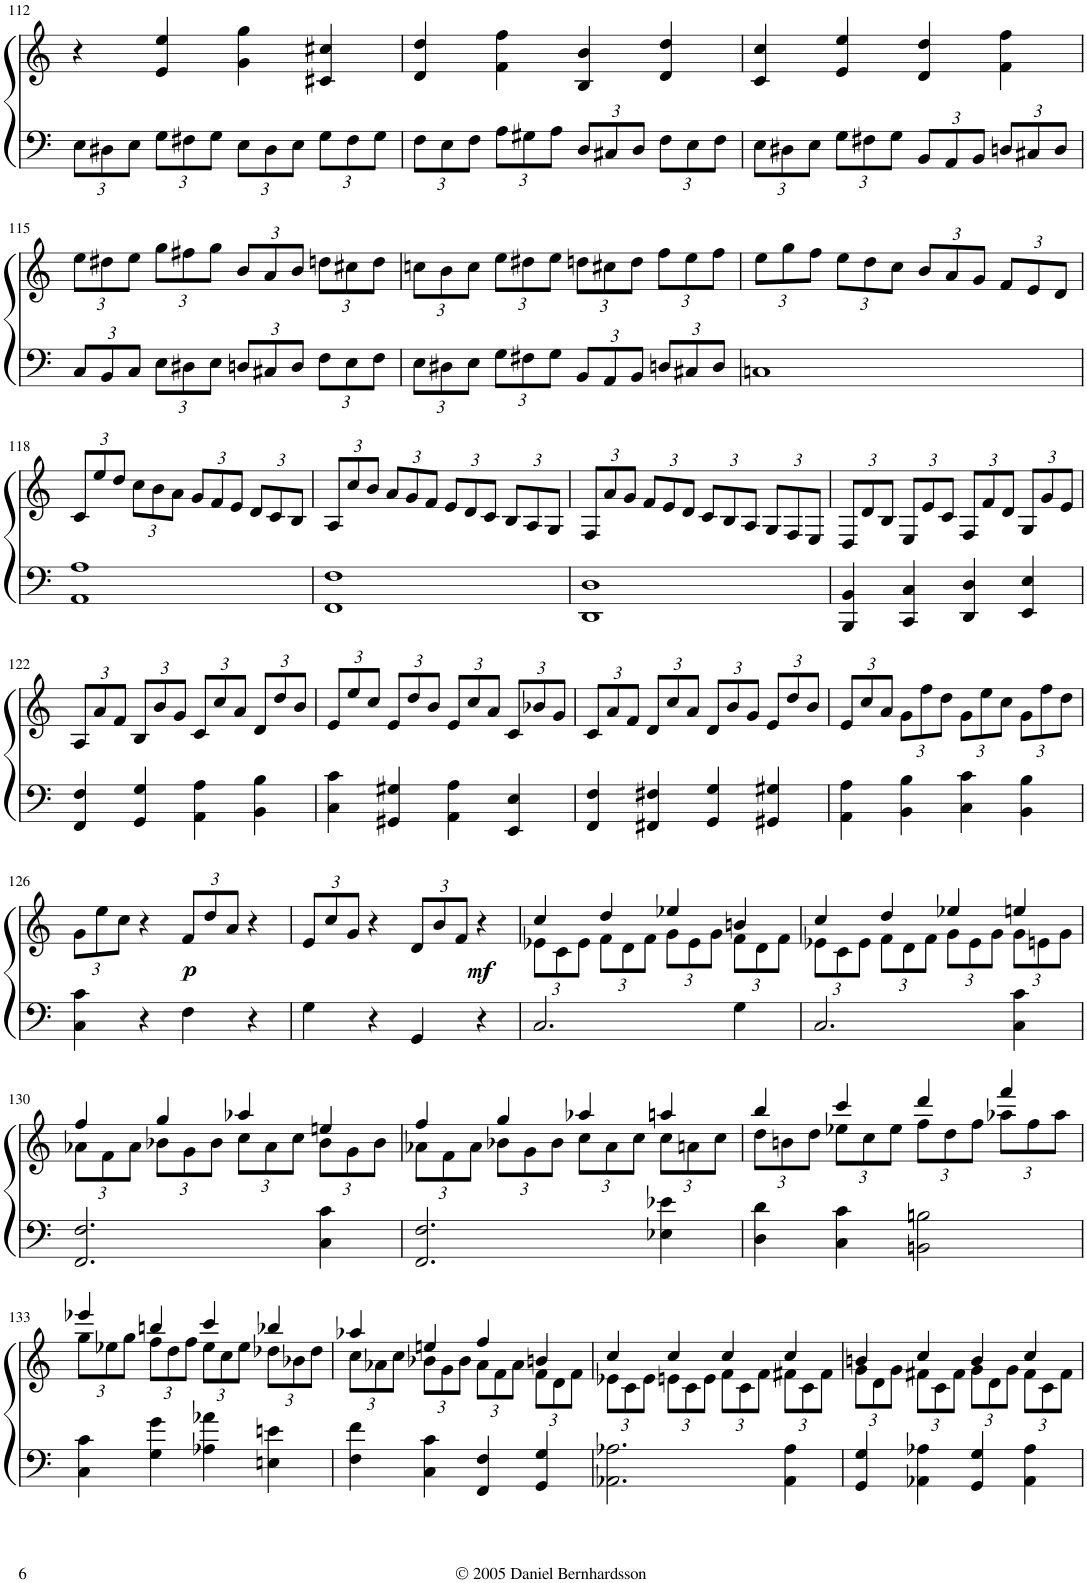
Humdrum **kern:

**kern	**kern	**dynam
*part1	*part1	*part1
*staff2	*staff1	*staff1/2
*I"Piano	*	*
*I'Pno.	*	*
!!LO:PB:g=z
*clefF4	*clefG2	*
*k[]	*k[]	*
*M4/4	*M4/4	*
*met(c)	*met(c)	*
*Xbrackettup	*	*
=112	=112	=112
12E\L	4r	.
12D#X\	.	.
12E\J	.	.
12G\L	4e/ 4ee/	.
12F#X\	.	.
12G\J	.	.
12E\L	4g\ 4gg\	.
12D#\	.	.
12E\J	.	.
12G\L	4c#X/ 4cc#X/	.
12F#\	.	.
12G\J	.	.
=113	=113	=113
12F\L	4d/ 4dd/	.
12E\	.	.
12F\J	.	.
12A\L	4f\ 4ff\	.
12G#X\	.	.
12A\J	.	.
12D/L	4B/ 4b/	.
12C#X/	.	.
12D/J	.	.
12F\L	4d/ 4dd/	.
12E\	.	.
12F\J	.	.
=114	=114	=114
12E\L	4c/ 4cc/	.
12D#X\	.	.
12E\J	.	.
12G\L	4e/ 4ee/	.
12F#X\	.	.
12G\J	.	.
12BB/L	4d/ 4dd/	.
12AA/	.	.
12BB/J	.	.
12Dn/L	4f\ 4ff\	.
12C#X/	.	.
12D/J	.	.
!!LO:LB:g=z
=115	=115	=115
*	*Xbrackettup	*
12C/L	12ee\L	.
12BB/	12dd#X\	.
12C/J	12ee\J	.
12E\L	12gg\L	.
12D#X\	12ff#X\	.
12E\J	12gg\J	.
12Dn/L	12b/L	.
12C#X/	12a/	.
12D/J	12b/J	.
12F\L	12ddn\L	.
12E\	12cc#X\	.
12F\J	12dd\J	.
=116	=116	=116
12E\L	12ccn\L	.
12D#X\	12b\	.
12E\J	12cc\J	.
12G\L	12ee\L	.
12F#X\	12dd#X\	.
12G\J	12ee\J	.
12BB/L	12ddn\L	.
12AA/	12cc#X\	.
12BB/J	12dd\J	.
12Dn/L	12ff\L	.
12C#X/	12ee\	.
12D/J	12ff\J	.
=117	=117	=117
1Cn	12ee\L	.
.	12gg\	.
.	12ff\J	.
.	12ee\L	.
.	12dd\	.
.	12cc\J	.
.	12b/L	.
.	12a/	.
.	12g/J	.
.	12f/L	.
.	12e/	.
.	12d/J	.
!!LO:LB:g=z
=118	=118	=118
1AA 1A	12c/L	.
.	12ee/	.
.	12dd/J	.
.	12cc\L	.
.	12b\	.
.	12a\J	.
.	12g/L	.
.	12f/	.
.	12e/J	.
.	12d/L	.
.	12c/	.
.	12B/J	.
=119	=119	=119
1FF 1F	12A/L	.
.	12cc/	.
.	12b/J	.
.	12a/L	.
.	12g/	.
.	12f/J	.
.	12e/L	.
.	12d/	.
.	12c/J	.
.	12B/L	.
.	12A/	.
.	12G/J	.
=120	=120	=120
1DD 1D	12F/L	.
.	12a/	.
.	12g/J	.
.	12f/L	.
.	12e/	.
.	12d/J	.
.	12c/L	.
.	12B/	.
.	12A/J	.
.	12G/L	.
.	12F/	.
.	12E/J	.
=121	=121	=121
4BBB/ 4BB/	12D/L	.
.	12d/	.
.	12B/J	.
4CC/ 4C/	12E/L	.
.	12e/	.
.	12c/J	.
4DD/ 4D/	12F/L	.
.	12f/	.
.	12d/J	.
4EE/ 4E/	12G/L	.
.	12g/	.
.	12e/J	.
!!LO:LB:g=z
=122	=122	=122
4FF/ 4F/	12A/L	.
.	12a/	.
.	12f/J	.
4GG/ 4G/	12B/L	.
.	12b/	.
.	12g/J	.
4AA\ 4A\	12c/L	.
.	12cc/	.
.	12a/J	.
4BB\ 4B\	12d/L	.
.	12dd/	.
.	12b/J	.
=123	=123	=123
4C\ 4c\	12e/L	.
.	12ee/	.
.	12cc/J	.
4GG#X/ 4G#X/	12e/L	.
.	12dd/	.
.	12b/J	.
4AA\ 4A\	12e/L	.
.	12cc/	.
.	12a/J	.
4EE/ 4E/	12c/L	.
.	12b-X/	.
.	12g/J	.
=124	=124	=124
4FF/ 4F/	12c/L	.
.	12a/	.
.	12f/J	.
4FF#X/ 4F#X/	12d/L	.
.	12cc/	.
.	12a/J	.
4GG/ 4G/	12d/L	.
.	12b/	.
.	12g/J	.
4GG#X/ 4G#X/	12e/L	.
.	12dd/	.
.	12b/J	.
=125	=125	=125
4AA\ 4A\	12e/L	.
.	12cc/	.
.	12a/J	.
4BB\ 4B\	12g\L	.
.	12ff\	.
.	12dd\J	.
4C\ 4c\	12g\L	.
.	12ee\	.
.	12cc\J	.
4BB\ 4B\	12g\L	.
.	12ff\	.
.	12dd\J	.
!!LO:LB:g=z
=126	=126	=126
4C\ 4c\	12g\L	.
.	12ee\	.
.	12cc\J	.
4r	4r	.
!	!	!LO:DY:b
4F\	12f/L	p
.	12dd/	.
.	12a/J	.
4r	4r	.
=127	=127	=127
4G\	12e/L	.
.	12cc/	.
.	12g/J	.
4r	4r	.
4GG/	12d/L	.
.	12b/	.
.	12f/J	.
!	!	!LO:DY:b
4r	4r	mf
=128	=128	=128
*	*^	*
2.C/	4cc/	12e-X\L	.
.	.	12c\	.
.	.	12e-\J	.
.	4dd/	12f\L	.
.	.	12d\	.
.	.	12f\J	.
.	4ee-X/	12g\L	.
.	.	12e-\	.
.	.	12g\J	.
4G\	4bn/	12f\L	.
.	.	12d\	.
.	.	12f\J	.
=129	=129	=129	=129
2.C/	4cc/	12e-X\L	.
.	.	12c\	.
.	.	12e-\J	.
.	4dd/	12f\L	.
.	.	12d\	.
.	.	12f\J	.
.	4ee-X/	12g\L	.
.	.	12e-\	.
.	.	12g\J	.
4C\ 4c\	4een/	12g\L	.
.	.	12en\	.
.	.	12g\J	.
!!LO:LB:g=z	!!
=130	=130	=130	=130
2.FF/ 2.F/	4ff/	12a-X\L	.
.	.	12f\	.
.	.	12a-\J	.
.	4gg/	12b-X\L	.
.	.	12g\	.
.	.	12b-\J	.
.	4aa-X/	12cc\L	.
.	.	12a-\	.
.	.	12cc\J	.
4C\ 4c\	4een/	12b-\L	.
.	.	12g\	.
.	.	12b-\J	.
=131	=131	=131	=131
2.FF/ 2.F/	4ff/	12a-X\L	.
.	.	12f\	.
.	.	12a-\J	.
.	4gg/	12b-X\L	.
.	.	12g\	.
.	.	12b-\J	.
.	4aa-X/	12cc\L	.
.	.	12a-\	.
.	.	12cc\J	.
4E-X\ 4e-X\	4aan/	12cc\L	.
.	.	12an\	.
.	.	12cc\J	.
=132	=132	=132	=132
4D\ 4d\	4bb/	12dd\L	.
.	.	12bn\	.
.	.	12dd\J	.
4C\ 4c\	4ccc/	12ee-X\L	.
.	.	12cc\	.
.	.	12ee-\J	.
2BBn\ 2Bn\	4ddd/	12ff\L	.
.	.	12dd\	.
.	.	12ff\J	.
.	4fff/	12aa-X\L	.
.	.	12ff\	.
.	.	12aa-\J	.
!!LO:LB:g=z	!!
=133	=133	=133	=133
4C\ 4c\	4eee-X/	12gg\L	.
.	.	12ee-X\	.
.	.	12gg\J	.
4G\ 4g\	4bbn/	12ff\L	.
.	.	12dd\	.
.	.	12ff\J	.
4A-X\ 4a-X\	4ccc/	12ee-\L	.
.	.	12cc\	.
.	.	12ee-\J	.
4En\ 4en\	4bb-X/	12dd-X\L	.
.	.	12b-X\	.
.	.	12dd-\J	.
=134	=134	=134	=134
4F\ 4f\	4aa-X/	12cc\L	.
.	.	12a-X\	.
.	.	12cc\J	.
4C\ 4c\	4een/	12b-X\L	.
.	.	12g\	.
.	.	12b-\J	.
4FF/ 4F/	4ff/	12a-\L	.
.	.	12f\	.
.	.	12a-\J	.
4GG/ 4G/	4bn/	12f\L	.
.	.	12d\	.
.	.	12f\J	.
=135	=135	=135	=135
2.AA-X\ 2.A-X\	4cc/	12e-X\L	.
.	.	12c\	.
.	.	12e-\J	.
.	4cc/	12en\L	.
.	.	12c\	.
.	.	12e\J	.
.	4cc/	12f\L	.
.	.	12c\	.
.	.	12f\J	.
4AA-\ 4A-\	4cc/	12f#X\L	.
.	.	12c\	.
.	.	12f#\J	.
=136	=136	=136	=136
4GG/ 4G/	4bn/	12g\L	.
.	.	12d\	.
.	.	12g\J	.
4AA-X\ 4A-X\	4cc/	12f#X\L	.
.	.	12c\	.
.	.	12f#\J	.
4GG/ 4G/	4b/	12g\L	.
.	.	12d\	.
.	.	12g\J	.
4AA-\ 4A-\	4cc/	12f#\L	.
.	.	12c\	.
.	.	12f#\J	.
*	*v	*v	*
=	=	=
*-	*-	*-
